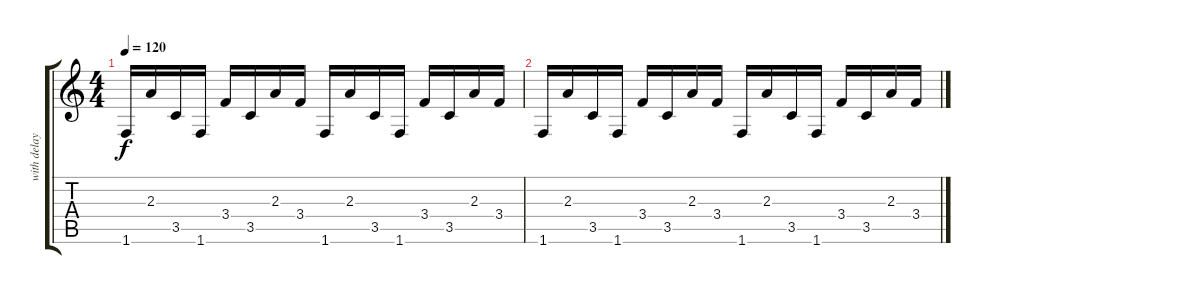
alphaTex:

\track ("with delay" "with delay") {instrument acousticguitarsteel}
\staff {score tabs}
\tuning (E4 A3 G3 D3 A2 E2) {hide}
\ts (4 4)
\tempo 120
\clef g2
\ks c
1.6.16{dy f} 2.3.16 3.5.16 1.6.16 3.4.16 3.5.16 2.3.16 3.4.16 1.6.16 2.3.16 3.5.16 1.6.16 3.4.16 3.5.16 2.3.16 3.4.16 |
1.6.16 2.3.16 3.5.16 1.6.16 3.4.16 3.5.16 2.3.16 3.4.16 1.6.16 2.3.16 3.5.16 1.6.16 3.4.16 3.5.16 2.3.16 3.4.16
